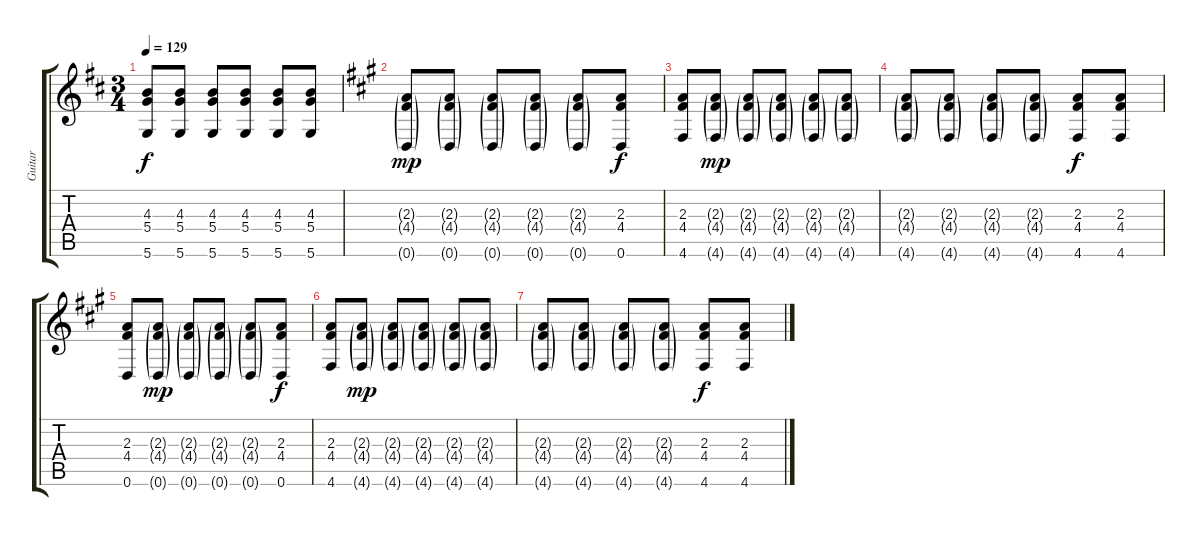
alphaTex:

\track ("Guitar" "Guitar") {instrument electricguitarjazz}
\staff {score tabs}
\tuning (E4 B3 G3 D3 A2 D2) {hide}
\ts (3 4)
\tempo 129
\clef g2
\ks bminor
(4.3 5.4 5.6).8{dy f} (4.3 5.4 5.6).8 (4.3 5.4 5.6).8 (4.3 5.4 5.6).8 (4.3 5.4 5.6).8 (4.3 5.4 5.6).8 |
\ks f#minor
(2.3{g} 4.4{g} 0.6{g}).8{dy mp volume 7} (2.3{g} 4.4{g} 0.6{g}).8{volume 3} (2.3{g} 4.4{g} 0.6{g}).8 (2.3{g} 4.4{g} 0.6{g}).8 (2.3{g} 4.4{g} 0.6{g}).8 (2.3 4.4 0.6).8{dy f} |
(2.3 4.4 4.6).8 (2.3{g} 4.4{g} 4.6{g}).8{dy mp} (2.3{g} 4.4{g} 4.6{g}).8 (2.3{g} 4.4{g} 4.6{g}).8 (2.3{g} 4.4{g} 4.6{g}).8 (2.3{g} 4.4{g} 4.6{g}).8 |
(2.3{g} 4.4{g} 4.6{g}).8 (2.3{g} 4.4{g} 4.6{g}).8 (2.3{g} 4.4{g} 4.6{g}).8 (2.3{g} 4.4{g} 4.6{g}).8 (2.3 4.4 4.6).8{dy f} (2.3 4.4 4.6).8 |
(2.3 4.4 0.6).8 (2.3{g} 4.4{g} 0.6{g}).8{dy mp} (2.3{g} 4.4{g} 0.6{g}).8 (2.3{g} 4.4{g} 0.6{g}).8 (2.3{g} 4.4{g} 0.6{g}).8 (2.3 4.4 0.6).8{dy f} |
(2.3 4.4 4.6).8 (2.3{g} 4.4{g} 4.6{g}).8{dy mp} (2.3{g} 4.4{g} 4.6{g}).8 (2.3{g} 4.4{g} 4.6{g}).8 (2.3{g} 4.4{g} 4.6{g}).8 (2.3{g} 4.4{g} 4.6{g}).8 |
(2.3{g} 4.4{g} 4.6{g}).8 (2.3{g} 4.4{g} 4.6{g}).8 (2.3{g} 4.4{g} 4.6{g}).8 (2.3{g} 4.4{g} 4.6{g}).8 (2.3 4.4 4.6).8{dy f volume 0} (2.3 4.4 4.6).8
